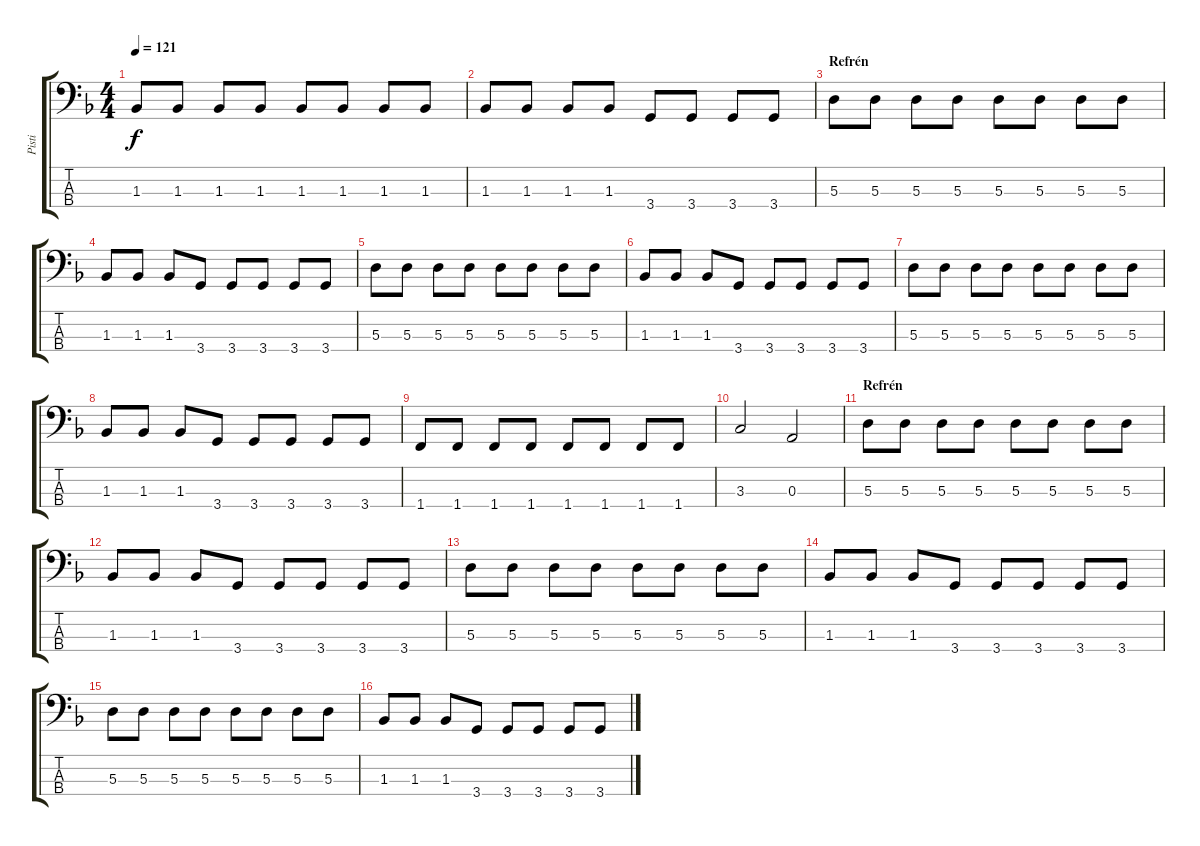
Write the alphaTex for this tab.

\track ("Pisti" "Pisti") {instrument electricbassfinger}
\staff {score tabs}
\tuning (G2 D2 A1 E1) {hide}
\ts (4 4)
\tempo 121
\clef f4
\ks dminor
1.3.8{dy f} 1.3.8 1.3.8 1.3.8 1.3.8 1.3.8 1.3.8 1.3.8 |
1.3.8 1.3.8 1.3.8 1.3.8 3.4.8 3.4.8 3.4.8 3.4.8 |
\section ("" "Refrén")
5.3.8 5.3.8 5.3.8 5.3.8 5.3.8 5.3.8 5.3.8 5.3.8 |
1.3.8 1.3.8 1.3.8 3.4.8 3.4.8 3.4.8 3.4.8 3.4.8 |
5.3.8 5.3.8 5.3.8 5.3.8 5.3.8 5.3.8 5.3.8 5.3.8 |
1.3.8 1.3.8 1.3.8 3.4.8 3.4.8 3.4.8 3.4.8 3.4.8 |
5.3.8 5.3.8 5.3.8 5.3.8 5.3.8 5.3.8 5.3.8 5.3.8 |
1.3.8 1.3.8 1.3.8 3.4.8 3.4.8 3.4.8 3.4.8 3.4.8 |
1.4.8 1.4.8 1.4.8 1.4.8 1.4.8 1.4.8 1.4.8 1.4.8 |
3.3.2 0.3.2 |
\section ("" "Refrén")
5.3.8 5.3.8 5.3.8 5.3.8 5.3.8 5.3.8 5.3.8 5.3.8 |
1.3.8 1.3.8 1.3.8 3.4.8 3.4.8 3.4.8 3.4.8 3.4.8 |
5.3.8 5.3.8 5.3.8 5.3.8 5.3.8 5.3.8 5.3.8 5.3.8 |
1.3.8 1.3.8 1.3.8 3.4.8 3.4.8 3.4.8 3.4.8 3.4.8 |
5.3.8 5.3.8 5.3.8 5.3.8 5.3.8 5.3.8 5.3.8 5.3.8 |
1.3.8 1.3.8 1.3.8 3.4.8 3.4.8 3.4.8 3.4.8 3.4.8
